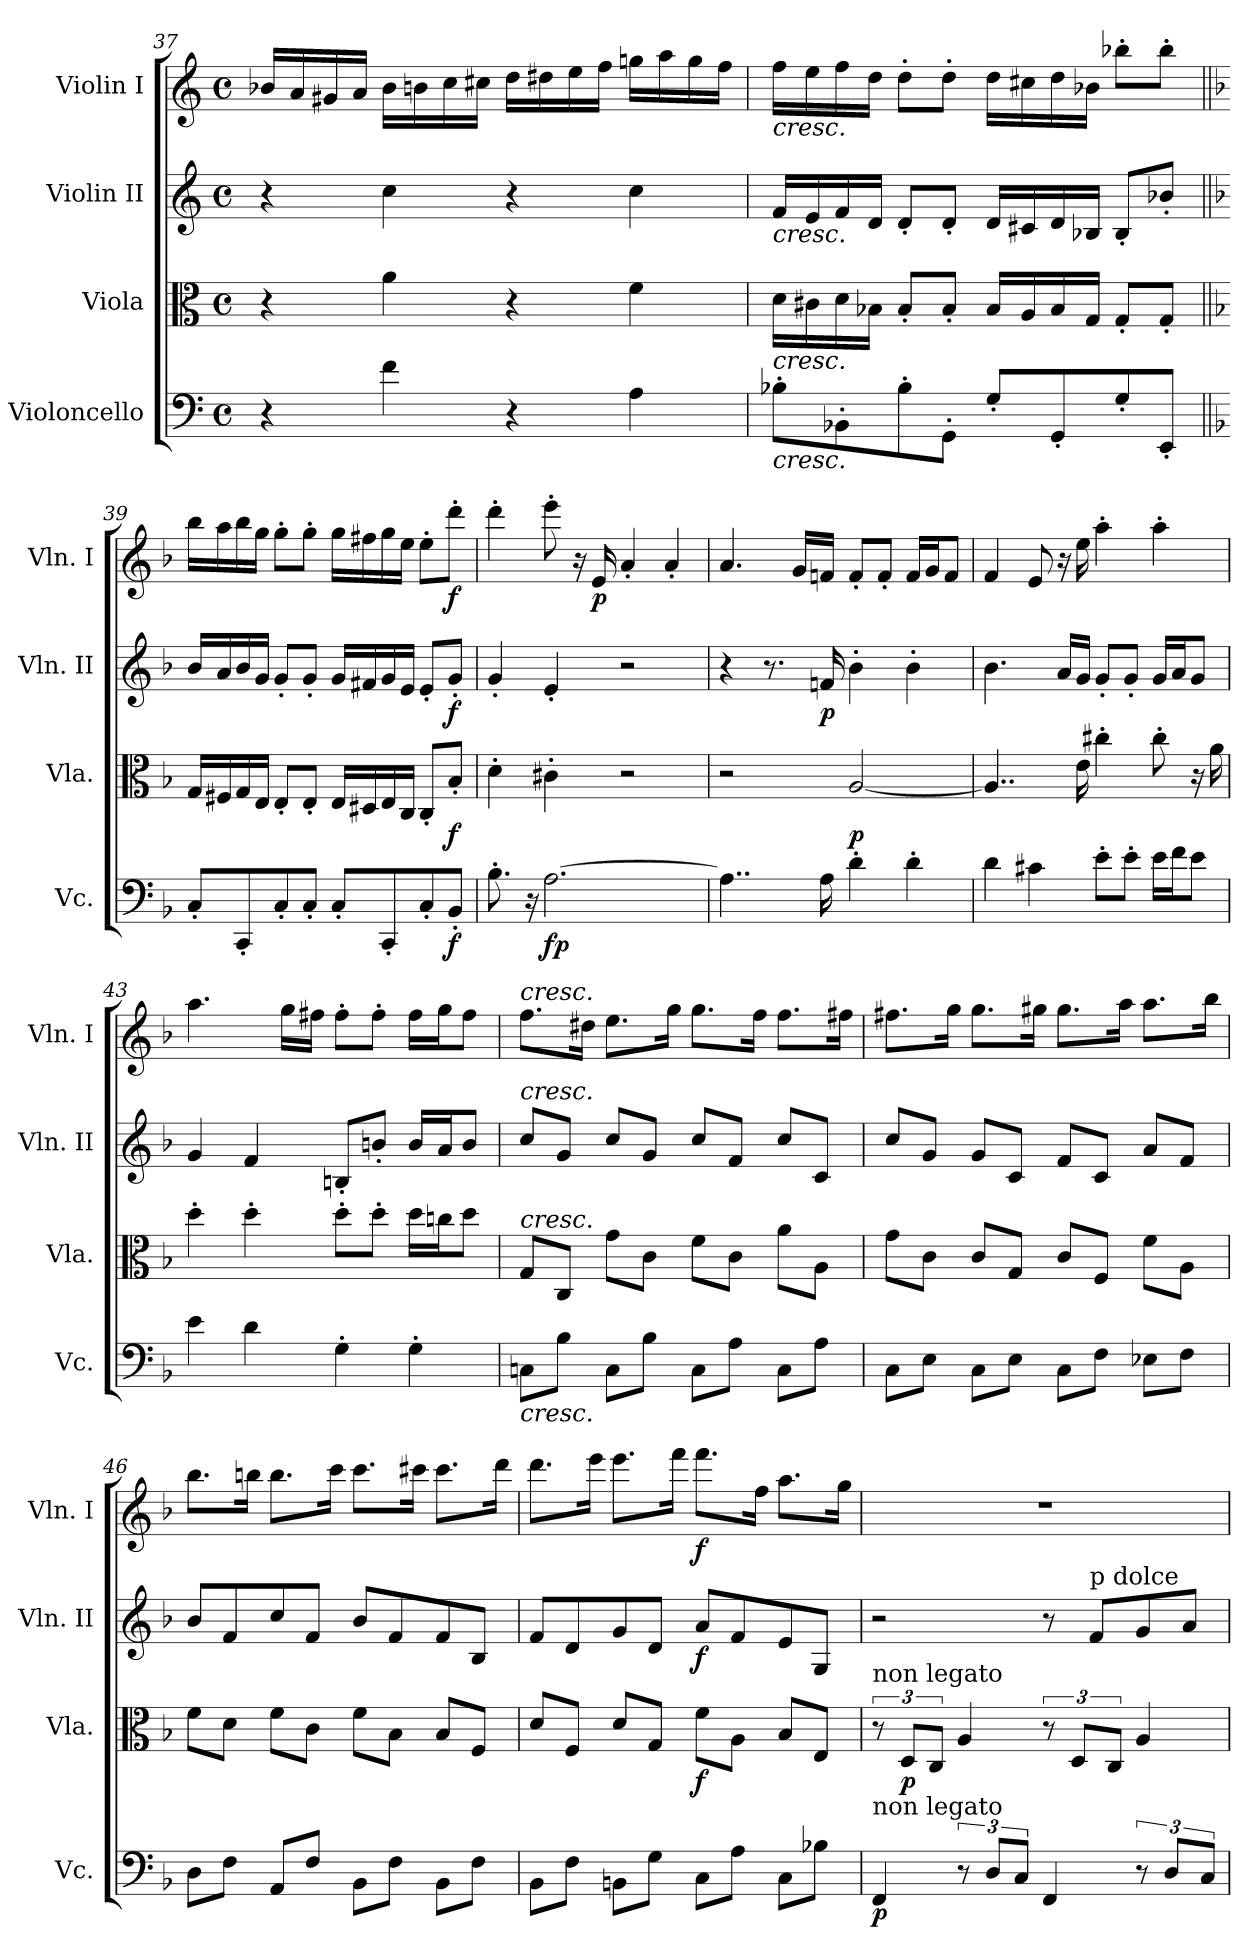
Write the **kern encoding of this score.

**kern	**dynam	**kern	**dynam	**kern	**dynam	**kern	**dynam
*part4	*part4	*part3	*part3	*part2	*part2	*part1	*part1
*staff4	*staff4	*staff3	*staff3	*staff2	*staff2	*staff1	*staff1
*I"Violoncello	*	*I"Viola	*	*I"Violin II	*	*I"Violin I	*
*I'Vc.	*	*I'Vla.	*	*I'Vln. II	*	*I'Vln. I	*
*clefF4	*	*clefC3	*	*clefG2	*	*clefG2	*
*k[]	*	*k[]	*	*k[]	*	*k[]	*
*M4/4	*	*M4/4	*	*M4/4	*	*M4/4	*
*met(c)	*	*met(c)	*	*met(c)	*	*met(c)	*
=37	=37	=37	=37	=37	=37	=37	=37
4r	.	4r	.	4r	.	16b-X/LL	.
.	.	.	.	.	.	16a/	.
.	.	.	.	.	.	16g#X/	.
.	.	.	.	.	.	16a/JJ	.
4f\	.	4a\	.	4cc\	.	16b-\LL	.
.	.	.	.	.	.	16bn\	.
.	.	.	.	.	.	16cc\	.
.	.	.	.	.	.	16cc#X\JJ	.
4r	.	4r	.	4r	.	16dd\LL	.
.	.	.	.	.	.	16dd#X\	.
.	.	.	.	.	.	16ee\	.
.	.	.	.	.	.	16ff\JJ	.
4A\	.	4f\	.	4cc\	.	16ggn\LL	.
.	.	.	.	.	.	16aa\	.
.	.	.	.	.	.	16gg\	.
.	.	.	.	.	.	16ff\JJ	.
=38	=38	=38	=38	=38	=38	=38	=38
!	!	!	!	!	!	!LO:TX:b:i:t=cresc.	!
!	!	!	!	!LO:TX:b:i:t=cresc.	!	!	!
!LO:TX:b:i:t=cresc.	!	!	!	!	!	!	!
!LO:TX:a:i:t=cresc.	!	!	!	!	!	!	!
8B-X'\L	.	16d\LL	.	16f/LL	.	16ff\LL	.
.	.	16c#X\	.	16e/	.	16ee\	.
8BB-X'\	.	16d\	.	16f/	.	16ff\	.
.	.	16B-X\JJ	.	16d/JJ	.	16dd\JJ	.
8B-'\	.	8B-'/L	.	8d'/L	.	8dd'\L	.
8GG'\J	.	8B-'/J	.	8d'/J	.	8dd'\J	.
8G'/L	.	16B-/LL	.	16d/LL	.	16dd\LL	.
.	.	16A/	.	16c#X/	.	16cc#X\	.
8GG'/	.	16B-/	.	16d/	.	16dd\	.
.	.	16G/JJ	.	16B-X/JJ	.	16b-X\JJ	.
8G'/	.	8G'/L	.	8B-'/L	.	8bb-X'\L	.
8EE'/J	.	8G'/J	.	8b-X'/J	.	8bb-'\J	.
=39||	=39||	=39||	=39||	=39||	=39||	=39||	=39||
*k[b-]	*	*k[b-]	*	*k[b-]	*	*k[b-]	*
8C'/L	.	16G/LL	.	16b-/LL	.	16bb-\LL	.
.	.	16F#X/	.	16a/	.	16aa\	.
8CC'/	.	16G/	.	16b-/	.	16bb-\	.
.	.	16E/JJ	.	16g/JJ	.	16gg\JJ	.
8C'/	.	8E'/L	.	8g'/L	.	8gg'\L	.
8C'/J	.	8E'/J	.	8g'/J	.	8gg'\J	.
8C'/L	.	16E/LL	.	16g/LL	.	16gg\LL	.
.	.	16D#X/	.	16f#X/	.	16ff#X\	.
8CC'/	.	16E/	.	16g/	.	16gg\	.
.	.	16C/JJ	.	16e/JJ	.	16ee\JJ	.
8C'/	.	8C'/L	.	8e'/L	.	8ee'\L	.
!	!LO:DY:b	!	!LO:DY:b	!	!LO:DY:b	!	!LO:DY:b
8BB-'/J	f	8B-'/J	f	8g'/J	f	8ddd'\J	f
=40	=40	=40	=40	=40	=40	=40	=40
8.B-'\	.	4d'\	.	4g'/	.	4ddd'\	.
16r	.	.	.	.	.	.	.
!	!LO:DY:b	!	!	!	!	!	!
!	!LO:DY:n=1:b	!	!	!	!	!	!
[2.A\	f p	4c#X'\	.	4e'/	.	8eee'\	.
.	.	.	.	.	.	16r	.
!	!	!	!	!	!	!	!LO:DY:b
.	.	.	.	.	.	16e/	p
.	.	2r	.	2r	.	4a'/	.
.	.	.	.	.	.	4a'/	.
=41	=41	=41	=41	=41	=41	=41	=41
4..A\]	.	2r	.	4r	.	4.a/	.
.	.	.	.	8.r	.	.	.
.	.	.	.	.	.	16g/LL	.
!	!	!	!	!	!LO:DY:b	!	!
16A\	.	.	.	16fn/	p	16fn/JJ	.
!	!	!	!LO:DY:b	!	!	!	!
4d'\	.	[2A/	p	4b-'\	.	8f'/L	.
.	.	.	.	.	.	8f'/J	.
4d'\	.	.	.	4b-'\	.	16f/LL	.
.	.	.	.	.	.	16g/J	.
.	.	.	.	.	.	8f/J	.
=42	=42	=42	=42	=42	=42	=42	=42
4d\	.	4..A/]	.	4.b-\	.	4f/	.
4c#X\	.	.	.	.	.	8e/	.
.	.	.	.	16a/LL	.	16r	.
.	.	16e\	.	16g/JJ	.	16ee\	.
8e'\L	.	4cc#X'\	.	8g'/L	.	4aa'\	.
8e'\J	.	.	.	8g'/J	.	.	.
16e\LL	.	8cc#'\	.	16g/LL	.	4aa'\	.
16f\J	.	.	.	16a/J	.	.	.
8e\J	.	16r	.	8g/J	.	.	.
.	.	16a\	.	.	.	.	.
=43	=43	=43	=43	=43	=43	=43	=43
4e\	.	4dd'\	.	4g/	.	4.aa\	.
4d\	.	4dd'\	.	4f/	.	.	.
.	.	.	.	.	.	16gg\LL	.
.	.	.	.	.	.	16ff#X\JJ	.
4G'\	.	8dd'\L	.	8Bn'/L	.	8ff#'\L	.
.	.	8dd'\J	.	8bn'/J	.	8ff#'\J	.
4G'\	.	16dd\LL	.	16b/LL	.	16ff#\LL	.
.	.	16ccn\J	.	16a/J	.	16gg\J	.
.	.	8dd\J	.	8b/J	.	8ff#\J	.
=44	=44	=44	=44	=44	=44	=44	=44
!	!	!	!	!	!	!LO:TX:a:i:t=cresc.	!
!	!	!	!	!LO:TX:a:i:t=cresc.	!	!	!
!	!	!LO:TX:a:i:t=cresc.	!	!	!	!	!
!LO:TX:b:i:t=cresc.	!	!	!	!	!	!	!
8Cn\L	.	8G/L	.	8cc/L	.	8.ff\L	.
8B-\J	.	8C/J	.	8g/J	.	.	.
.	.	.	.	.	.	16dd#X\Jk	.
8C\L	.	8g\L	.	8cc/L	.	8.ee\L	.
8B-\J	.	8c\J	.	8g/J	.	.	.
.	.	.	.	.	.	16gg\Jk	.
8C\L	.	8f\L	.	8cc/L	.	8.gg\L	.
8A\J	.	8c\J	.	8f/J	.	.	.
.	.	.	.	.	.	16ff\Jk	.
8C\L	.	8a\L	.	8cc/L	.	8.ff\L	.
8A\J	.	8A\J	.	8c/J	.	.	.
.	.	.	.	.	.	16ff#X\Jk	.
=45	=45	=45	=45	=45	=45	=45	=45
8C\L	.	8g\L	.	8cc/L	.	8.ff#X\L	.
8E\J	.	8c\J	.	8g/J	.	.	.
.	.	.	.	.	.	16gg\Jk	.
8C\L	.	8c/L	.	8g/L	.	8.gg\L	.
8E\J	.	8G/J	.	8c/J	.	.	.
.	.	.	.	.	.	16gg#X\Jk	.
8C\L	.	8c/L	.	8f/L	.	8.gg#\L	.
8F\J	.	8F/J	.	8c/J	.	.	.
.	.	.	.	.	.	16aa\Jk	.
8E-X\L	.	8f\L	.	8a/L	.	8.aa\L	.
8F\J	.	8A\J	.	8f/J	.	.	.
.	.	.	.	.	.	16bb-\Jk	.
=46	=46	=46	=46	=46	=46	=46	=46
8D\L	.	8f\L	.	8b-/L	.	8.bb-\L	.
8F\J	.	8d\J	.	8f/	.	.	.
.	.	.	.	.	.	16bbn\Jk	.
8AA/L	.	8f\L	.	8cc/	.	8.bb\L	.
8F/J	.	8c\J	.	8f/J	.	.	.
.	.	.	.	.	.	16ccc\Jk	.
8BB-\L	.	8f\L	.	8b-/L	.	8.ccc\L	.
8F\J	.	8B-\J	.	8f/	.	.	.
.	.	.	.	.	.	16ccc#X\Jk	.
8BB-\L	.	8B-/L	.	8f/	.	8.ccc#\L	.
8F\J	.	8F/J	.	8B-/J	.	.	.
.	.	.	.	.	.	16ddd\Jk	.
=47	=47	=47	=47	=47	=47	=47	=47
8BB-\L	.	8d/L	.	8f/L	.	8.ddd\L	.
8F\J	.	8F/J	.	8d/	.	.	.
.	.	.	.	.	.	16eee\Jk	.
8BBn\L	.	8d/L	.	8g/	.	8.eee\L	.
8G\J	.	8G/J	.	8d/J	.	.	.
.	.	.	.	.	.	16fff\Jk	.
!	!	!	!LO:DY:b	!	!LO:DY:b	!	!LO:DY:b
8C\L	.	8f\L	f	8a/L	f	8.fff\L	f
8A\J	.	8A\J	.	8f/	.	.	.
.	.	.	.	.	.	16ff\Jk	.
8C\L	.	8B-/L	.	8e/	.	8.aa\L	.
8B-X\J	.	8E/J	.	8G/J	.	.	.
.	.	.	.	.	.	16gg\Jk	.
=48	=48	=48	=48	=48	=48	=48	=48
!	!	!LO:TX:a:t=non legato	!	!	!	!	!
!LO:TX:a:t=non legato	!	!	!	!	!	!	!
!	!LO:DY:b	!	!	!	!	!	!
4FF/	p	12r	.	2r	.	1r	.
!	!	!	!LO:DY:b	!	!	!	!
.	.	12D/L	p	.	.	.	.
.	.	12C/J	.	.	.	.	.
12r	.	4A/	.	.	.	.	.
12D/L	.	.	.	.	.	.	.
12C/J	.	.	.	.	.	.	.
4FF/	.	12r	.	8r	.	.	.
.	.	12D/L	.	.	.	.	.
!	!	!	!	!LO:TX:a:t=p dolce	!	!	!
.	.	.	.	8f/L	.	.	.
.	.	12C/J	.	.	.	.	.
12r	.	4A/	.	8g/	.	.	.
12D/L	.	.	.	.	.	.	.
.	.	.	.	8a/J	.	.	.
12C/J	.	.	.	.	.	.	.
=	=	=	=	=	=	=	=
*-	*-	*-	*-	*-	*-	*-	*-
